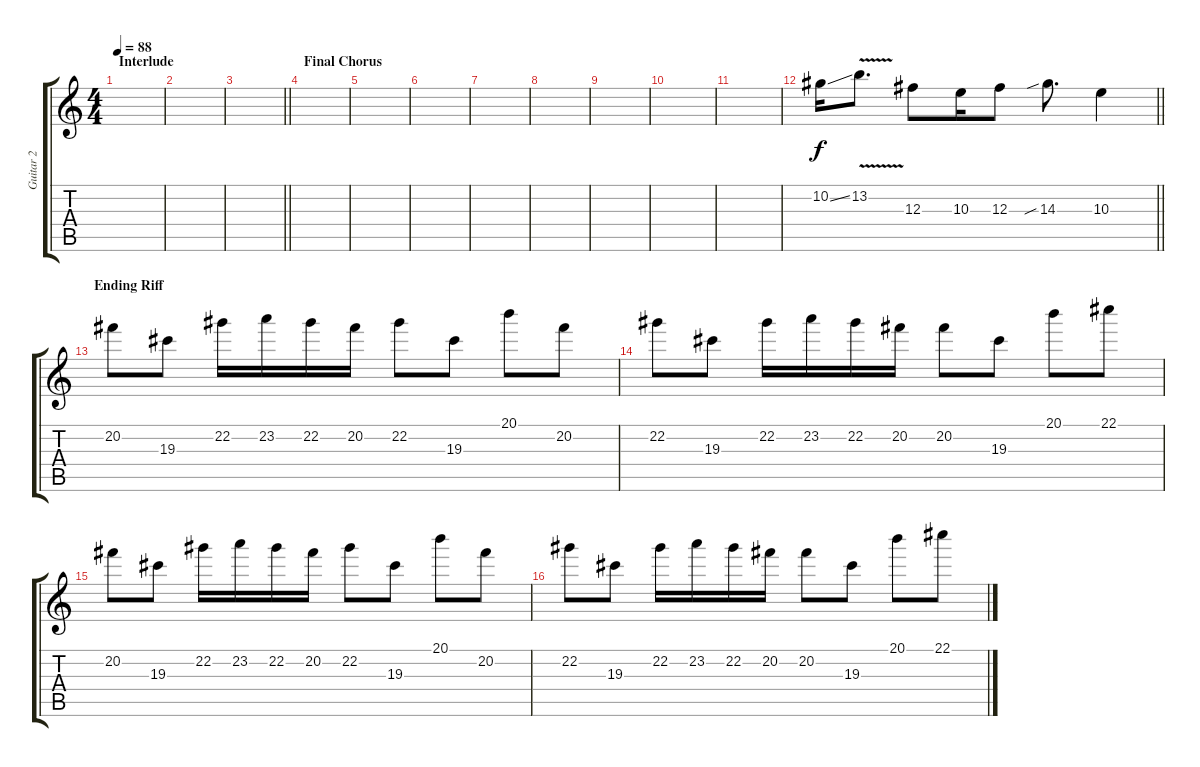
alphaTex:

\track ("Guitar 2" "Guitar 2") {instrument overdrivenguitar}
\staff {score tabs}
\tuning (Eb4 Bb3 Gb3 Db3 Ab2 Db3) {hide}
\ts (4 4)
\section ("" "Interlude")
\tempo 88
\clef g2
\ks c
|
|
\barLineRight lightlight
|
\section ("" "Final Chorus")
|
|
|
|
|
|
|
|
\barLineRight lightlight
10.2{ss}.16 13.2{v}.8{d} 12.3.8 10.3.16 12.3.8 14.3{sib}.8{d} 10.3.4 |
\section ("" "Ending Riff")
20.2.8 19.3.8 22.2.16 23.2.16 22.2.16 20.2.16 22.2.8 19.3.8 20.1.8 20.2.8 |
22.2.8 19.3.8 22.2.16 23.2.16 22.2.16 20.2.16 20.2.8 19.3.8 20.1.8 22.1.8 |
20.2.8 19.3.8 22.2.16 23.2.16 22.2.16 20.2.16 22.2.8 19.3.8 20.1.8 20.2.8 |
22.2.8 19.3.8 22.2.16 23.2.16 22.2.16 20.2.16 20.2.8 19.3.8 20.1.8 22.1.8
